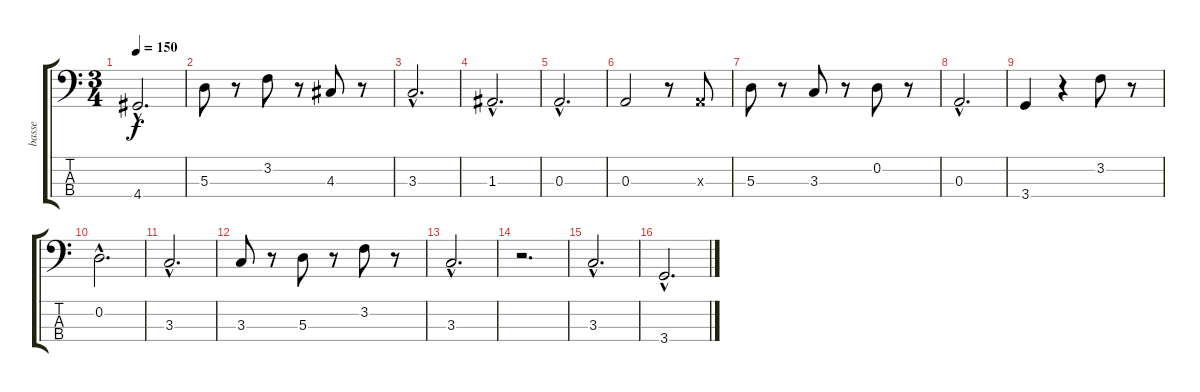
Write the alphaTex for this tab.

\track ("basse" "basse") {instrument fretlessbass}
\staff {score tabs}
\tuning (G2 D2 A1 E1) {hide}
\ts (3 4)
\tempo 150
\clef f4
\ks c
4.4{hac}.2{d dy f} |
5.3.8 r.8 3.2.8 r.8 4.3.8 r.8 |
3.3{hac}.2{d} |
1.3{hac}.2{d} |
0.3{hac}.2{d} |
0.3.2 r.8 0.3{x}.8 |
5.3.8 r.8 3.3.8 r.8 0.2.8 r.8 |
0.3{hac}.2{d} |
3.4.4 r.4 3.2.8 r.8 |
0.2{hac}.2{d} |
3.3{hac}.2{d} |
3.3.8 r.8 5.3.8 r.8 3.2.8 r.8 |
3.3{hac}.2{d} |
r.2{d} |
3.3{hac}.2{d} |
3.4{hac}.2{d}
